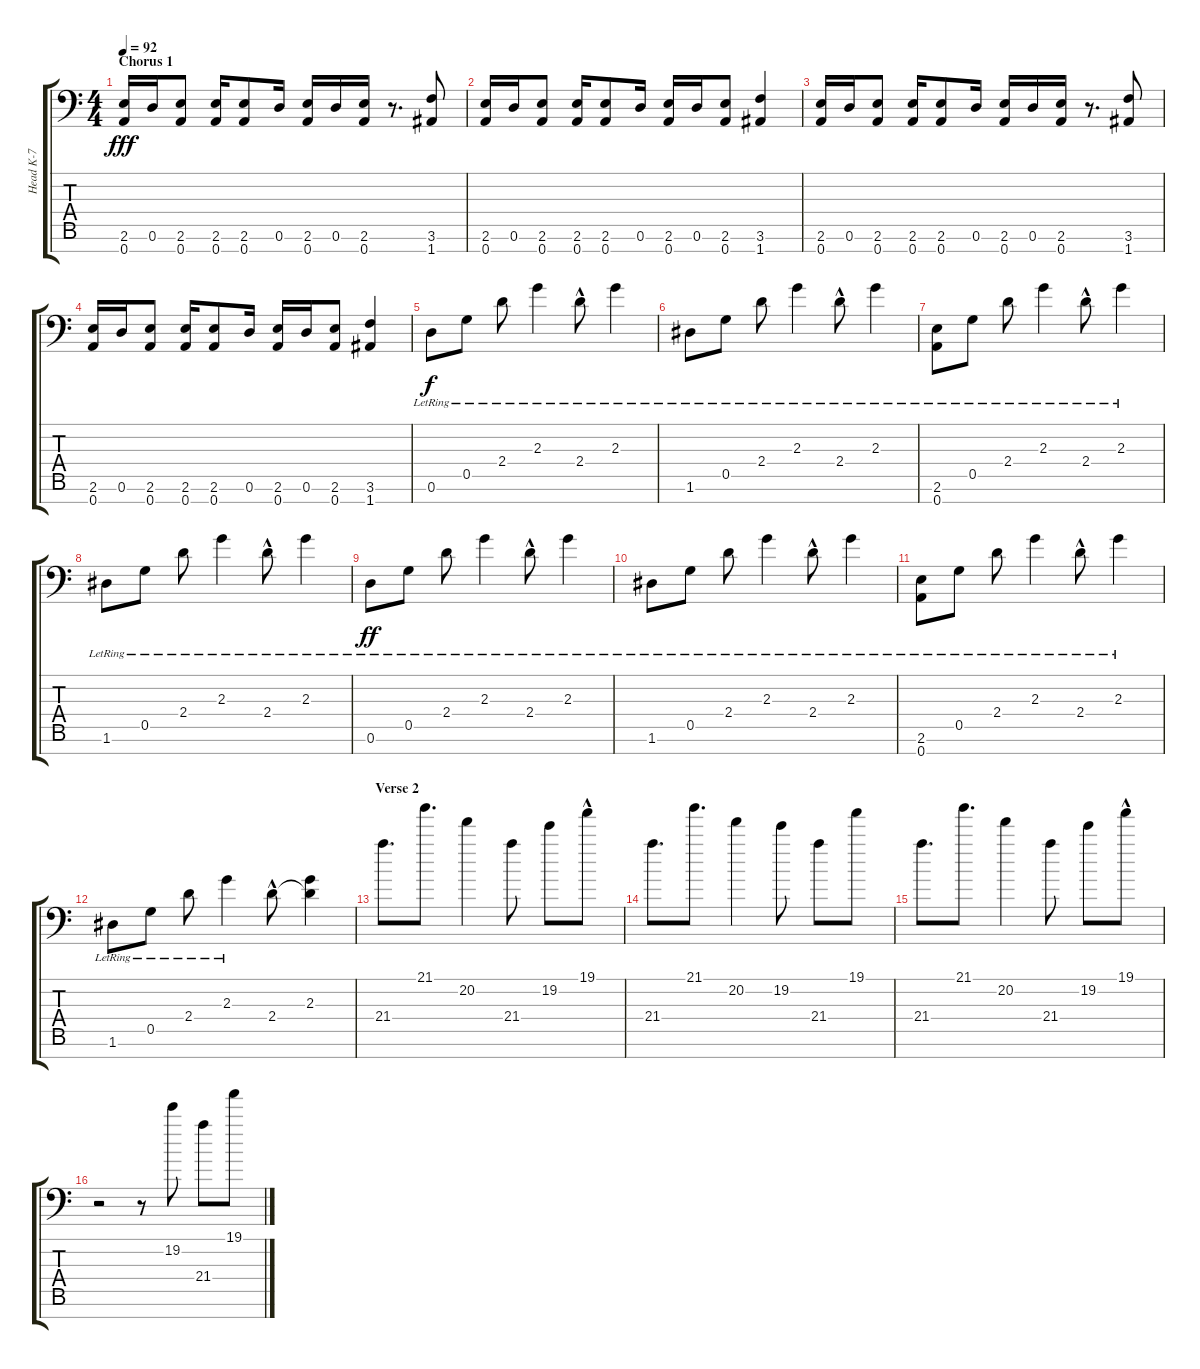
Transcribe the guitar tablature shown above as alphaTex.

\track ("Head K-7" "Head K-7") {instrument overdrivenguitar}
\staff {score tabs}
\tuning (D4 A3 F3 C3 G2 D2 A1) {hide}
\ts (4 4)
\section ("" "Chorus 1")
\tempo 92
\clef f4
\ks c
(2.6 0.7).16{dy fff instrument distortionguitar} 0.6.16 (2.6 0.7).8 (2.6 0.7).16 (2.6 0.7).8 0.6.16 (2.6 0.7).16 0.6.16 (2.6 0.7).16 r.8{d} (3.6 1.7).8 |
(2.6 0.7).16 0.6.16 (2.6 0.7).8 (2.6 0.7).16 (2.6 0.7).8 0.6.16 (2.6 0.7).16 0.6.16 (2.6 0.7).8 (3.6 1.7).4 |
(2.6 0.7).16 0.6.16 (2.6 0.7).8 (2.6 0.7).16 (2.6 0.7).8 0.6.16 (2.6 0.7).16 0.6.16 (2.6 0.7).16 r.8{d} (3.6 1.7).8 |
(2.6 0.7).16 0.6.16 (2.6 0.7).8 (2.6 0.7).16 (2.6 0.7).8 0.6.16 (2.6 0.7).16 0.6.16 (2.6 0.7).8 (3.6 1.7).4 |
0.6{lr}.8{dy f instrument overdrivenguitar} 0.5{lr}.8 2.4{lr}.8 2.3{lr}.4 2.4{hac lr}.8 2.3{lr}.4 |
1.6{lr}.8 0.5{lr}.8 2.4{lr}.8 2.3{lr}.4 2.4{hac lr}.8 2.3{lr}.4 |
(2.6{lr} 0.7{lr}).8 0.5{lr}.8 2.4{lr}.8 2.3{lr}.4 2.4{hac lr}.8 2.3{lr}.4 |
1.6{lr}.8 0.5{lr}.8 2.4{lr}.8 2.3{lr}.4 2.4{hac lr}.8 2.3{lr}.4 |
0.6{lr}.8{dy ff} 0.5{lr}.8 2.4{lr}.8 2.3{lr}.4 2.4{hac lr}.8 2.3{lr}.4 |
1.6{lr}.8 0.5{lr}.8 2.4{lr}.8 2.3{lr}.4 2.4{hac lr}.8 2.3{lr}.4 |
(2.6{lr} 0.7{lr}).8 0.5{lr}.8 2.4{lr}.8 2.3{lr}.4 2.4{hac lr}.8 2.3{lr}.4 |
1.6{lr}.8 0.5{lr}.8 2.4{lr}.8 2.3{lr}.4 2.4{hac}.8 (2.3 2.4{t}).4 |
\section ("" "Verse 2")
21.4.8{d instrument electricguitarclean} 21.1.8{d} 20.2.4 21.4.8 19.2.8 19.1{hac}.8 |
21.4.8{d} 21.1.8{d} 20.2.4 19.2.8 21.4.8 19.1.8 |
21.4.8{d} 21.1.8{d} 20.2.4 21.4.8 19.2.8 19.1{hac}.8 |
r.2 r.8 19.2.8 21.4.8 19.1.8
